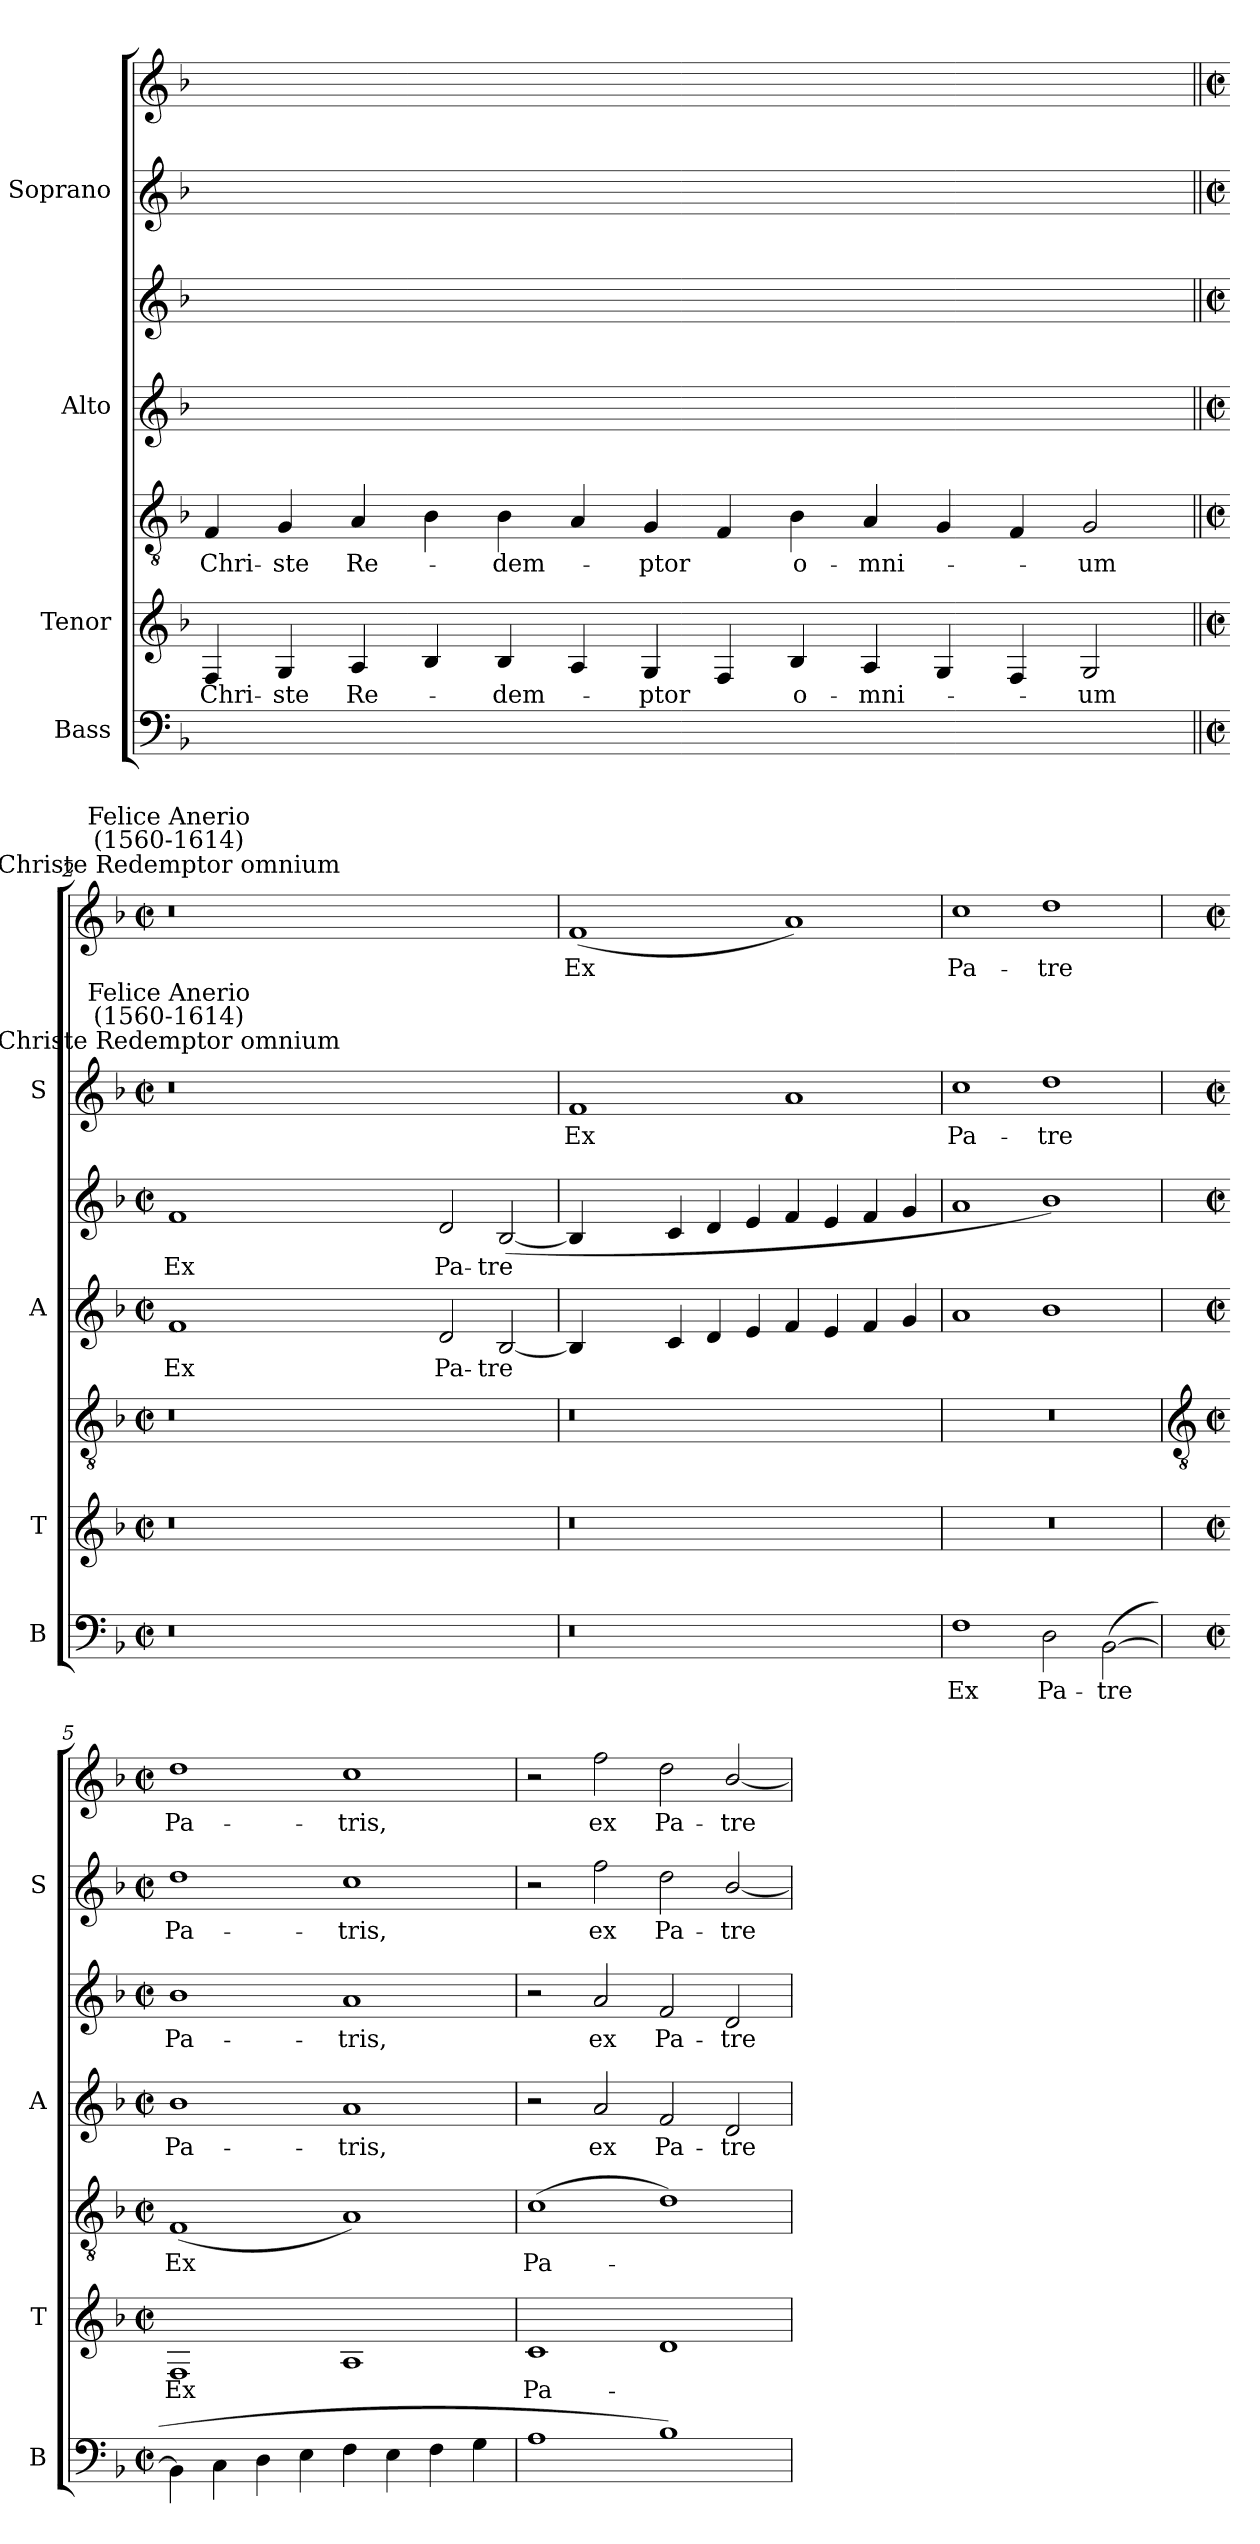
**kern	**text	**kern	**text	**kern	**text	**kern	**text	**kern	**text	**kern	**text	**kern	**text
*part4	*part4	*part3	*part3	*part3	*part3	*part2	*part2	*part2	*part2	*part1	*part1	*part1	*part1
*staff7	*staff7	*staff6	*staff6	*staff5	*staff5	*staff4	*staff4	*staff3	*staff3	*staff2	*staff2	*staff1	*staff1
*I"Bass	*	*I"Tenor	*	*	*	*I"Alto	*	*	*	*I"Soprano	*	*	*
*I'B	*	*I'T	*	*	*	*I'A	*	*	*	*I'S	*	*	*
*clefF4	*	*	*	*clefGv2	*	*	*	*clefG2	*	*	*	*clefG2	*
*k[b-]	*	*k[b-]	*	*k[b-]	*	*k[b-]	*	*k[b-]	*	*k[b-]	*	*k[b-]	*
*F:	*	*F:	*	*F:	*	*F:	*	*F:	*	*F:	*	*F:	*
=1	=1	=1	=1	=1	=1	=1	=1	=1	=1	=1	=1	=1	=1
!	!	!	!LO:LY:b	!	!LO:LY:b	!	!	!	!	!	!	!	!
1ryy	.	4F	Chri-	4F	Chri-	1ryy	.	1ryy	.	1ryy	.	1ryy	.
!	!	!	!LO:LY:b	!	!LO:LY:b	!	!	!	!	!	!	!	!
.	.	4G	-ste	4G	-ste	.	.	.	.	.	.	.	.
!	!	!	!LO:LY:b	!	!LO:LY:b	!	!	!	!	!	!	!	!
.	.	4A	Re-	4A	Re-	.	.	.	.	.	.	.	.
.	.	4B-	.	4B-	.	.	.	.	.	.	.	.	.
!	!	!	!LO:LY:b	!	!LO:LY:b	!	!	!	!	!	!	!	!
0ryy	.	4B-	dem-	4B-	dem-	0ryy	.	0ryy	.	0ryy	.	0ryy	.
.	.	4A	.	4A	.	.	.	.	.	.	.	.	.
!	!	!	!LO:LY:b	!	!LO:LY:b	!	!	!	!	!	!	!	!
.	.	4G	ptor	4G	ptor	.	.	.	.	.	.	.	.
.	.	4F	.	4F	.	.	.	.	.	.	.	.	.
!	!	!	!LO:LY:b	!	!LO:LY:b	!	!	!	!	!	!	!	!
.	.	4B-	o-	4B-	o-	.	.	.	.	.	.	.	.
!	!	!	!LO:LY:b	!	!LO:LY:b	!	!	!	!	!	!	!	!
.	.	4A	-mni-	4A	-mni-	.	.	.	.	.	.	.	.
.	.	4G	.	4G	.	.	.	.	.	.	.	.	.
.	.	4F	.	4F	.	.	.	.	.	.	.	.	.
!	!	!	!LO:LY:b	!	!LO:LY:b	!	!	!	!	!	!	!	!
2ryy	.	2G	um	2G	um	2ryy	.	2ryy	.	2ryy	.	2ryy	.
=2||	=2||	=2||	=2||	=2||	=2||	=2||	=2||	=2||	=2||	=2||	=2||	=2||	=2||
*M4/2	*	*M4/2	*	*M4/2	*	*M4/2	*	*M4/2	*	*M4/2	*	*M4/2	*
*met(c|)	*	*met(c|)	*	*met(c|)	*	*met(c|)	*	*met(c|)	*	*met(c|)	*	*met(c|)	*
!	!	!	!	!	!	!	!	!	!	!	!	!LO:TX:a:cj:t=Christe Redemptor omnium	!
!	!	!	!	!	!	!	!	!	!	!	!	!LO:TX:a:cj:t=Felice Anerio\n(1560-1614)	!
!	!	!	!	!	!	!	!	!	!	!LO:TX:a:cj:t=Christe Redemptor omnium	!	!	!
!	!	!	!	!	!	!	!	!	!	!LO:TX:a:cj:t=Felice Anerio\n(1560-1614)	!	!	!
!	!	!	!	!	!	!	!LO:LY:b	!	!LO:LY:b	!	!	!	!
0r	.	0r	.	0r	.	1f	Ex	1f	Ex	0r	.	0r	.
.	.	.	.	.	.	0ryy	.	0ryy	.	.	.	.	.
0ryy	.	0ryy	.	0ryy	.	.	.	.	.	0ryy	.	0ryy	.
!	!	!	!	!	!	!	!LO:LY:b	!	!LO:LY:b	!	!	!	!
.	.	.	.	.	.	2d	Pa-	2d	Pa-	.	.	.	.
!	!	!	!	!	!	!	!LO:LY:b	!	!LO:LY:b	!	!	!	!
.	.	.	.	.	.	[2B-	-tre	(<[2B-	-tre	.	.	.	.
=3	=3	=3	=3	=3	=3	=3	=3	=3	=3	=3	=3	=3	=3
!	!	!	!	!	!	!	!	!	!	!	!LO:LY:b	!	!LO:LY:b
0r	.	0r	.	0r	.	4B-]	.	4B-]	.	1f	Ex	(<1f	Ex
.	.	.	.	.	.	2ryy	.	2ryy	.	.	.	.	.
.	.	.	.	.	.	4c	.	4c	.	.	.	.	.
.	.	.	.	.	.	4d	.	4d	.	2ryy	.	2ryy	.
.	.	.	.	.	.	4e	.	4e	.	.	.	.	.
.	.	.	.	.	.	4f	.	4f	.	1a	.	1a)	.
.	.	.	.	.	.	4e	.	4e	.	.	.	.	.
2ryy	.	2ryy	.	2ryy	.	4f	.	4f	.	.	.	.	.
.	.	.	.	.	.	4g/	.	4g/	.	.	.	.	.
=4	=4	=4	=4	=4	=4	=4	=4	=4	=4	=4	=4	=4	=4
!	!LO:LY:b	!	!	!	!	!	!	!	!	!	!LO:LY:b	!	!LO:LY:b
1F	Ex	0r	.	0r	.	1a/	.	1a/	.	1cc	Pa-	1cc	Pa-
!	!LO:LY:b	!	!	!	!	!	!	!	!	!	!LO:LY:b	!	!LO:LY:b
2D\	Pa-	.	.	.	.	1b-/	.	1b-/)	.	1dd	-tre	1dd	-tre
!	!LO:LY:b	!	!	!	!	!	!	!	!	!	!	!	!
(>[2BB-\	-tre	.	.	.	.	.	.	.	.	.	.	.	.
!!LO:LB:g=z
=5	=5	=5	=5	=5	=5	=5	=5	=5	=5	=5	=5	=5	=5
*	*	*	*	*clefGv2	*	*	*	*	*	*	*	*	*
*M4/2	*	*M4/2	*	*M4/2	*	*M4/2	*	*M4/2	*	*M4/2	*	*M4/2	*
*met(c|)	*	*met(c|)	*	*met(c|)	*	*met(c|)	*	*met(c|)	*	*met(c|)	*	*met(c|)	*
!	!	!	!LO:LY:b	!	!LO:LY:b	!	!LO:LY:b	!	!LO:LY:b	!	!LO:LY:b	!	!LO:LY:b
4BB-\]	.	1F	Ex	(<1F	Ex	1b-	Pa-	1b-	Pa-	1dd	Pa-	1dd	Pa-
4C\	.	.	.	.	.	.	.	.	.	.	.	.	.
4D	.	.	.	.	.	.	.	.	.	.	.	.	.
4E	.	.	.	.	.	.	.	.	.	.	.	.	.
!	!	!	!	!	!	!	!LO:LY:b	!	!LO:LY:b	!	!LO:LY:b	!	!LO:LY:b
4F	.	1A	.	1A)	.	1a	-tris,	1a	-tris,	1cc	-tris,	1cc	-tris,
4E	.	.	.	.	.	.	.	.	.	.	.	.	.
4F	.	.	.	.	.	.	.	.	.	.	.	.	.
4G	.	.	.	.	.	.	.	.	.	.	.	.	.
=6	=6	=6	=6	=6	=6	=6	=6	=6	=6	=6	=6	=6	=6
!	!	!	!LO:LY:b	!	!LO:LY:b	!	!	!	!	!	!	!	!
1A	.	1c	Pa-	(>1c	Pa-	2r	.	2r	.	2r	.	2r	.
!	!	!	!	!	!	!	!LO:LY:b	!	!LO:LY:b	!	!LO:LY:b	!	!LO:LY:b
.	.	.	.	.	.	2a	ex	2a	ex	2ff	ex	2ff	ex
!	!	!	!	!	!	!	!LO:LY:b	!	!LO:LY:b	!	!LO:LY:b	!	!LO:LY:b
1B-)	.	1d	.	1d)	.	2f	Pa-	2f	Pa-	2dd	Pa-	2dd	Pa-
!	!	!	!	!	!	!	!LO:LY:b	!	!LO:LY:b	!	!LO:LY:b	!	!LO:LY:b
.	.	.	.	.	.	2d	-tre	2d	-tre	[2b-/	-tre	[2b-/	-tre
=	=	=	=	=	=	=	=	=	=	=	=	=	=
*-	*-	*-	*-	*-	*-	*-	*-	*-	*-	*-	*-	*-	*-
